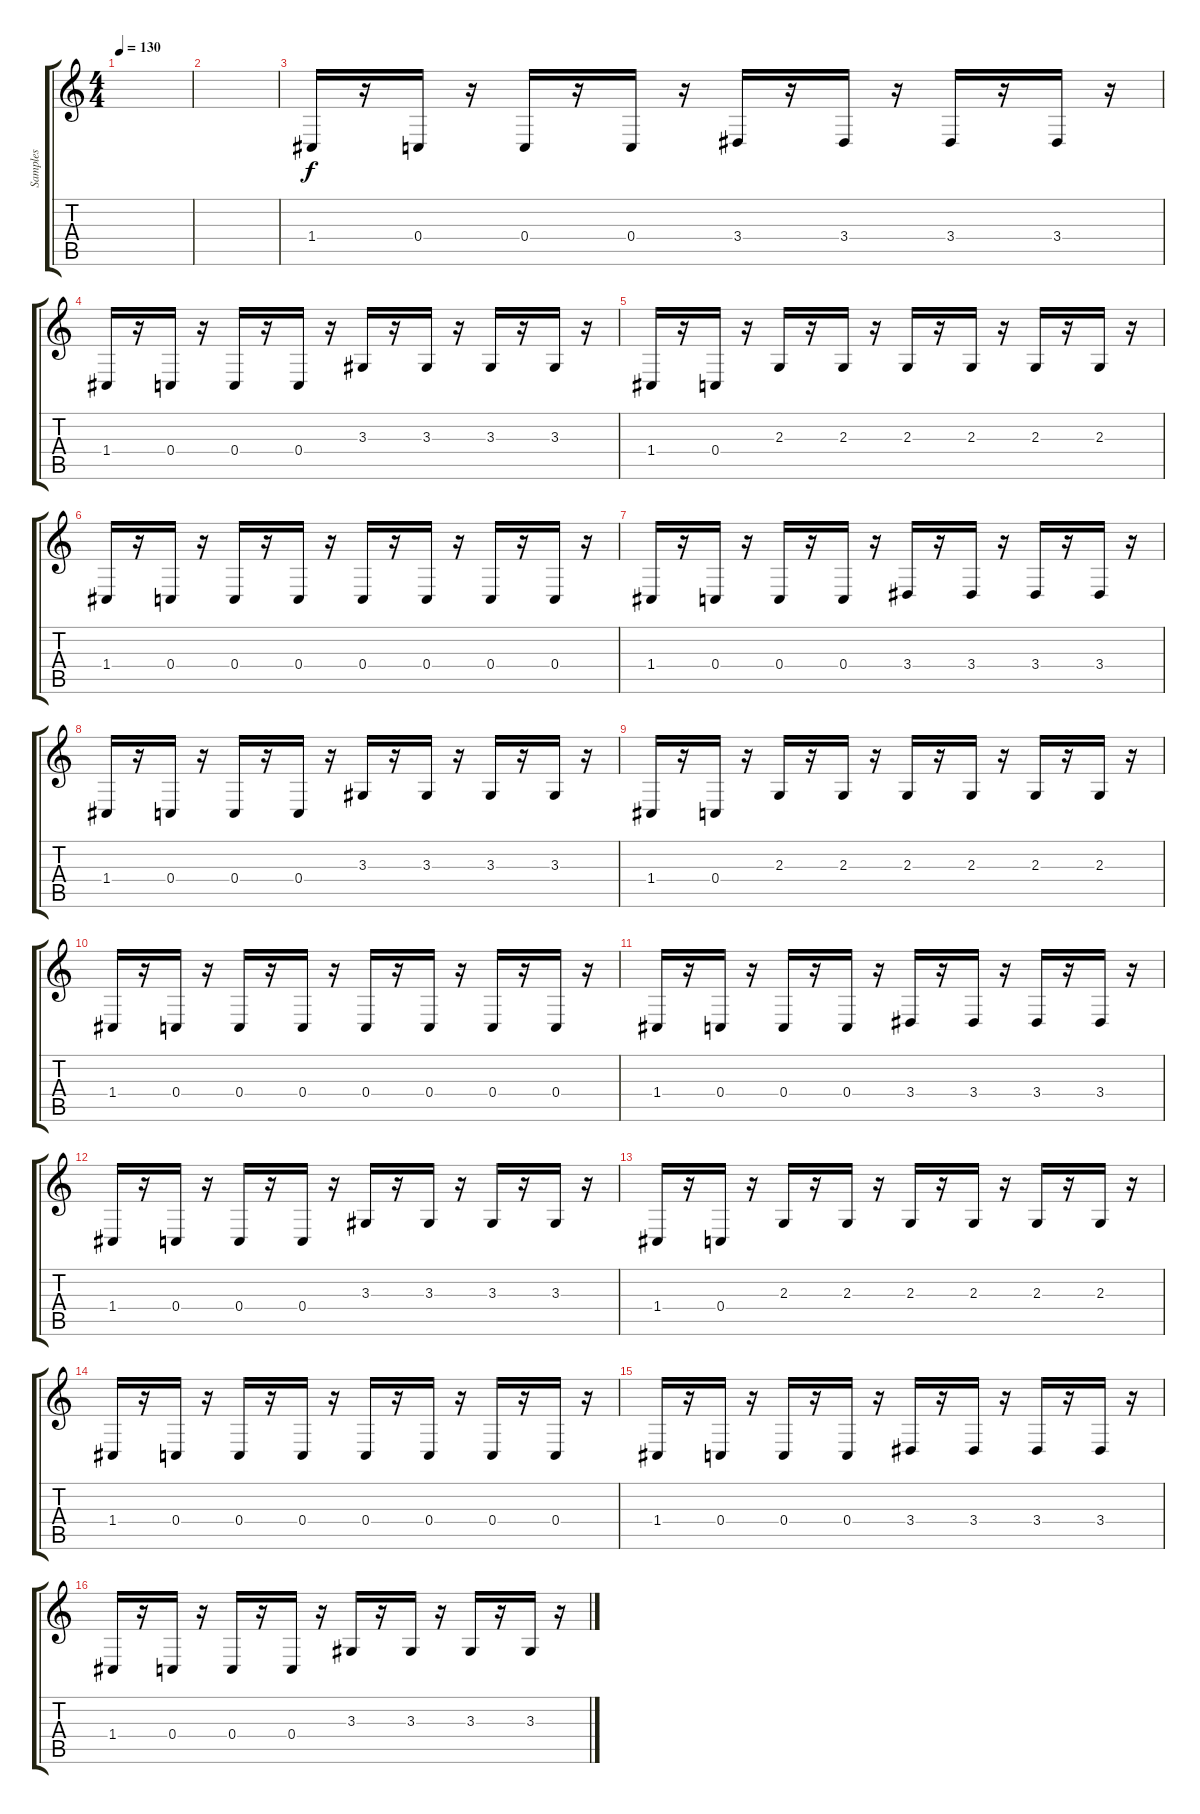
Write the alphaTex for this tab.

\track ("Samples" "Samples") {instrument lead2sawtooth}
\staff {score tabs}
\tuning (D4 A3 F3 C3 G2 C2) {hide}
\ts (4 4)
\tempo 130
\clef g2
\ks c
|
|
1.4.16 r.16 0.4.16 r.16 0.4.16 r.16 0.4.16 r.16 3.4.16 r.16 3.4.16 r.16 3.4.16 r.16 3.4.16 r.16 |
1.4.16 r.16 0.4.16 r.16 0.4.16 r.16 0.4.16 r.16 3.3.16 r.16 3.3.16 r.16 3.3.16 r.16 3.3.16 r.16 |
1.4.16 r.16 0.4.16 r.16 2.3.16 r.16 2.3.16 r.16 2.3.16 r.16 2.3.16 r.16 2.3.16 r.16 2.3.16 r.16 |
1.4.16 r.16 0.4.16 r.16 0.4.16 r.16 0.4.16 r.16 0.4.16 r.16 0.4.16 r.16 0.4.16 r.16 0.4.16 r.16 |
1.4.16 r.16 0.4.16 r.16 0.4.16 r.16 0.4.16 r.16 3.4.16 r.16 3.4.16 r.16 3.4.16 r.16 3.4.16 r.16 |
1.4.16 r.16 0.4.16 r.16 0.4.16 r.16 0.4.16 r.16 3.3.16 r.16 3.3.16 r.16 3.3.16 r.16 3.3.16 r.16 |
1.4.16 r.16 0.4.16 r.16 2.3.16 r.16 2.3.16 r.16 2.3.16 r.16 2.3.16 r.16 2.3.16 r.16 2.3.16 r.16 |
1.4.16 r.16 0.4.16 r.16 0.4.16 r.16 0.4.16 r.16 0.4.16 r.16 0.4.16 r.16 0.4.16 r.16 0.4.16 r.16 |
1.4.16 r.16 0.4.16 r.16 0.4.16 r.16 0.4.16 r.16 3.4.16 r.16 3.4.16 r.16 3.4.16 r.16 3.4.16 r.16 |
1.4.16 r.16 0.4.16 r.16 0.4.16 r.16 0.4.16 r.16 3.3.16 r.16 3.3.16 r.16 3.3.16 r.16 3.3.16 r.16 |
1.4.16 r.16 0.4.16 r.16 2.3.16 r.16 2.3.16 r.16 2.3.16 r.16 2.3.16 r.16 2.3.16 r.16 2.3.16 r.16 |
1.4.16 r.16 0.4.16 r.16 0.4.16 r.16 0.4.16 r.16 0.4.16 r.16 0.4.16 r.16 0.4.16 r.16 0.4.16 r.16 |
1.4.16 r.16 0.4.16 r.16 0.4.16 r.16 0.4.16 r.16 3.4.16 r.16 3.4.16 r.16 3.4.16 r.16 3.4.16 r.16 |
1.4.16 r.16 0.4.16 r.16 0.4.16 r.16 0.4.16 r.16 3.3.16 r.16 3.3.16 r.16 3.3.16 r.16 3.3.16 r.16
